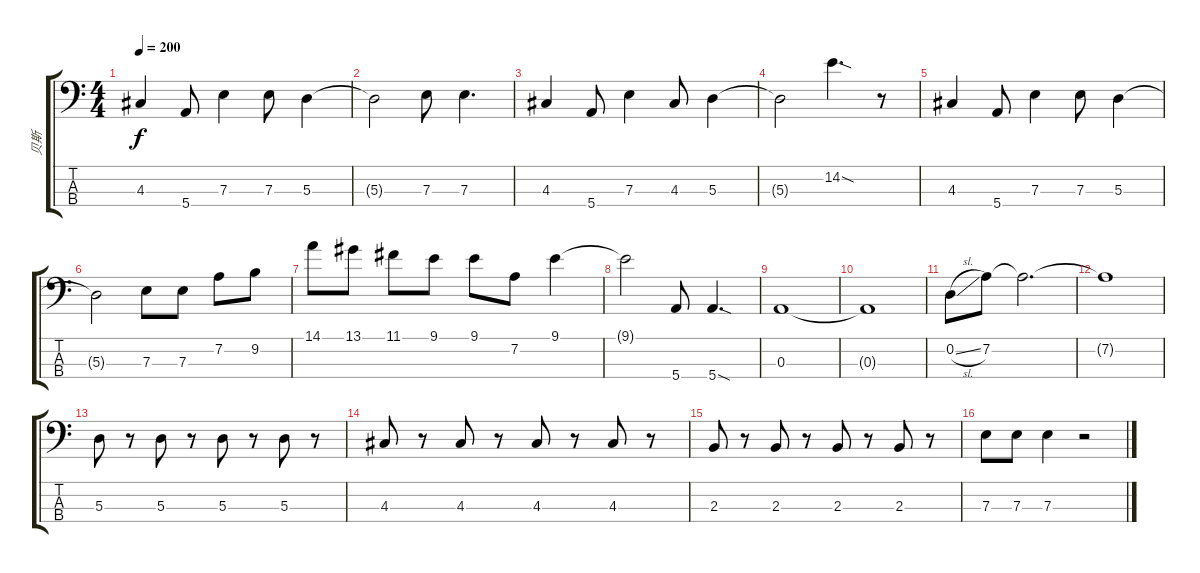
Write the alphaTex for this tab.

\track ("贝斯" "贝斯") {instrument electricbassfinger}
\staff {score tabs}
\tuning (G2 D2 A1 E1) {hide}
\ts (4 4)
\tempo 200
\clef f4
\ks c
4.3.4{dy f} 5.4.8 7.3.4 7.3.8 5.3.4 |
5.3{t}.2 7.3.8 7.3.4{d} |
4.3.4 5.4.8 7.3.4 4.3.8 5.3.4 |
5.3{t}.2 14.2{sod}.4{d} r.8 |
4.3.4 5.4.8 7.3.4 7.3.8 5.3.4 |
5.3{t}.2 7.3.8 7.3.8 7.2.8 9.2.8 |
14.1.8 13.1.8 11.1.8 9.1.8 9.1.8 7.2.8 9.1.4 |
9.1{t}.2 5.4.8 5.4{sod}.4{d} |
0.3.1 |
0.3{t}.1 |
0.2{sl}.8 7.2.8 7.2{t}.2{d} |
7.2{t}.1 |
5.3.8 r.8 5.3.8 r.8 5.3.8 r.8 5.3.8 r.8 |
4.3.8 r.8 4.3.8 r.8 4.3.8 r.8 4.3.8 r.8 |
2.3.8 r.8 2.3.8 r.8 2.3.8 r.8 2.3.8 r.8 |
7.3.8 7.3.8 7.3.4 r.2
